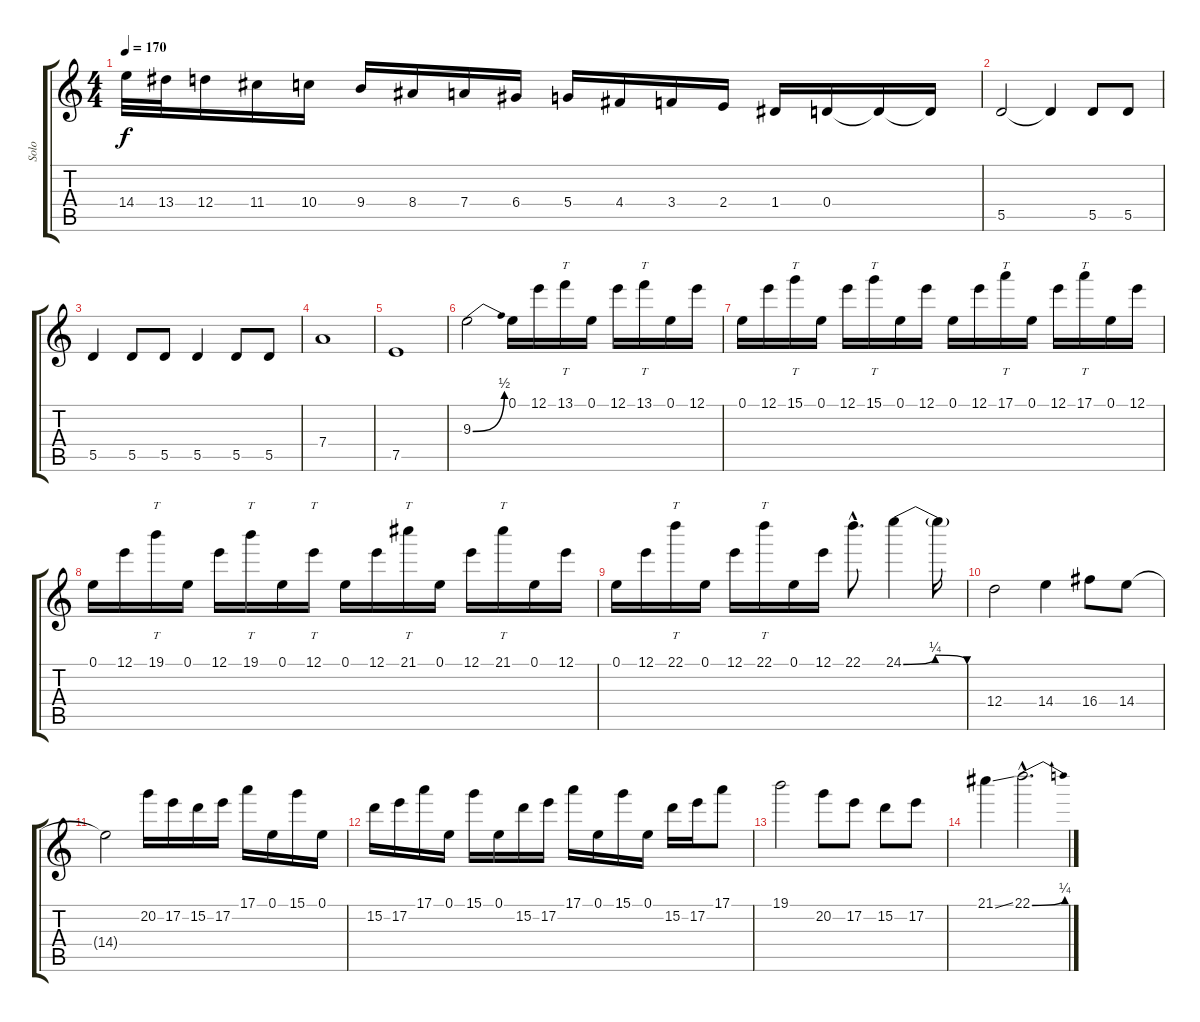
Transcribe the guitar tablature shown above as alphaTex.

\track ("Solo" "Solo") {instrument distortionguitar}
\staff {score tabs}
\tuning (E4 B3 G3 D3 A2 E2) {hide}
\ts (4 4)
\tempo 170
\clef g2
\ks c
14.4.32{dy f} 13.4.32 12.4.16 11.4.16 10.4.16 9.4.16 8.4.16 7.4.16 6.4.16 5.4.16 4.4.16 3.4.16 2.4.16 1.4.16 0.4.16 0.4{t}.16 0.4{t}.16 |
5.5.2 5.5{t}.4 5.5.8 5.5.8 |
5.5.4 5.5.8 5.5.8 5.5.4 5.5.8 5.5.8 |
7.4.1 |
7.5.1 |
9.3{be (bend 0 0 60 2)}.2 0.1.16 12.1.16 13.1.16{tt} 0.1.16 12.1.16 13.1.16{tt} 0.1.16 12.1.16 |
0.1.16 12.1.16 15.1.16{tt} 0.1.16 12.1.16 15.1.16{tt} 0.1.16 12.1.16 0.1.16 12.1.16 17.1.16{tt} 0.1.16 12.1.16 17.1.16{tt} 0.1.16 12.1.16 |
0.1.16 12.1.16 19.1.16{tt} 0.1.16 12.1.16 19.1.16{tt} 0.1.16 12.1.16{tt} 0.1.16 12.1.16 21.1.16{tt} 0.1.16 12.1.16 21.1.16{tt} 0.1.16 12.1.16 |
0.1.16 12.1.16 22.1.16{tt} 0.1.16 12.1.16 22.1.16{tt} 0.1.16 12.1.16 22.1{hac}.8{d} 24.1{be (bendrelease 0 0 30 1 30 1 60 0)}.4 24.1{t}.16 |
12.4.2 14.4.4 16.4.8 14.4.8 |
14.4{t}.2 20.2.16 17.2.16 15.2.16 17.2.16 17.1.16 0.1.16 15.1.16 0.1.16 |
15.2.16 17.2.16 17.1.16 0.1.16 15.1.16 0.1.16 15.2.16 17.2.16 17.1.16 0.1.16 15.1.16 0.1.16 15.2.16 17.2.16 17.1.8 |
19.1.2 20.2.8 17.2.8 15.2.8 17.2.8 |
21.1{ss}.4 22.1{be (bend 0 0 60 1) hac}.2{d}
